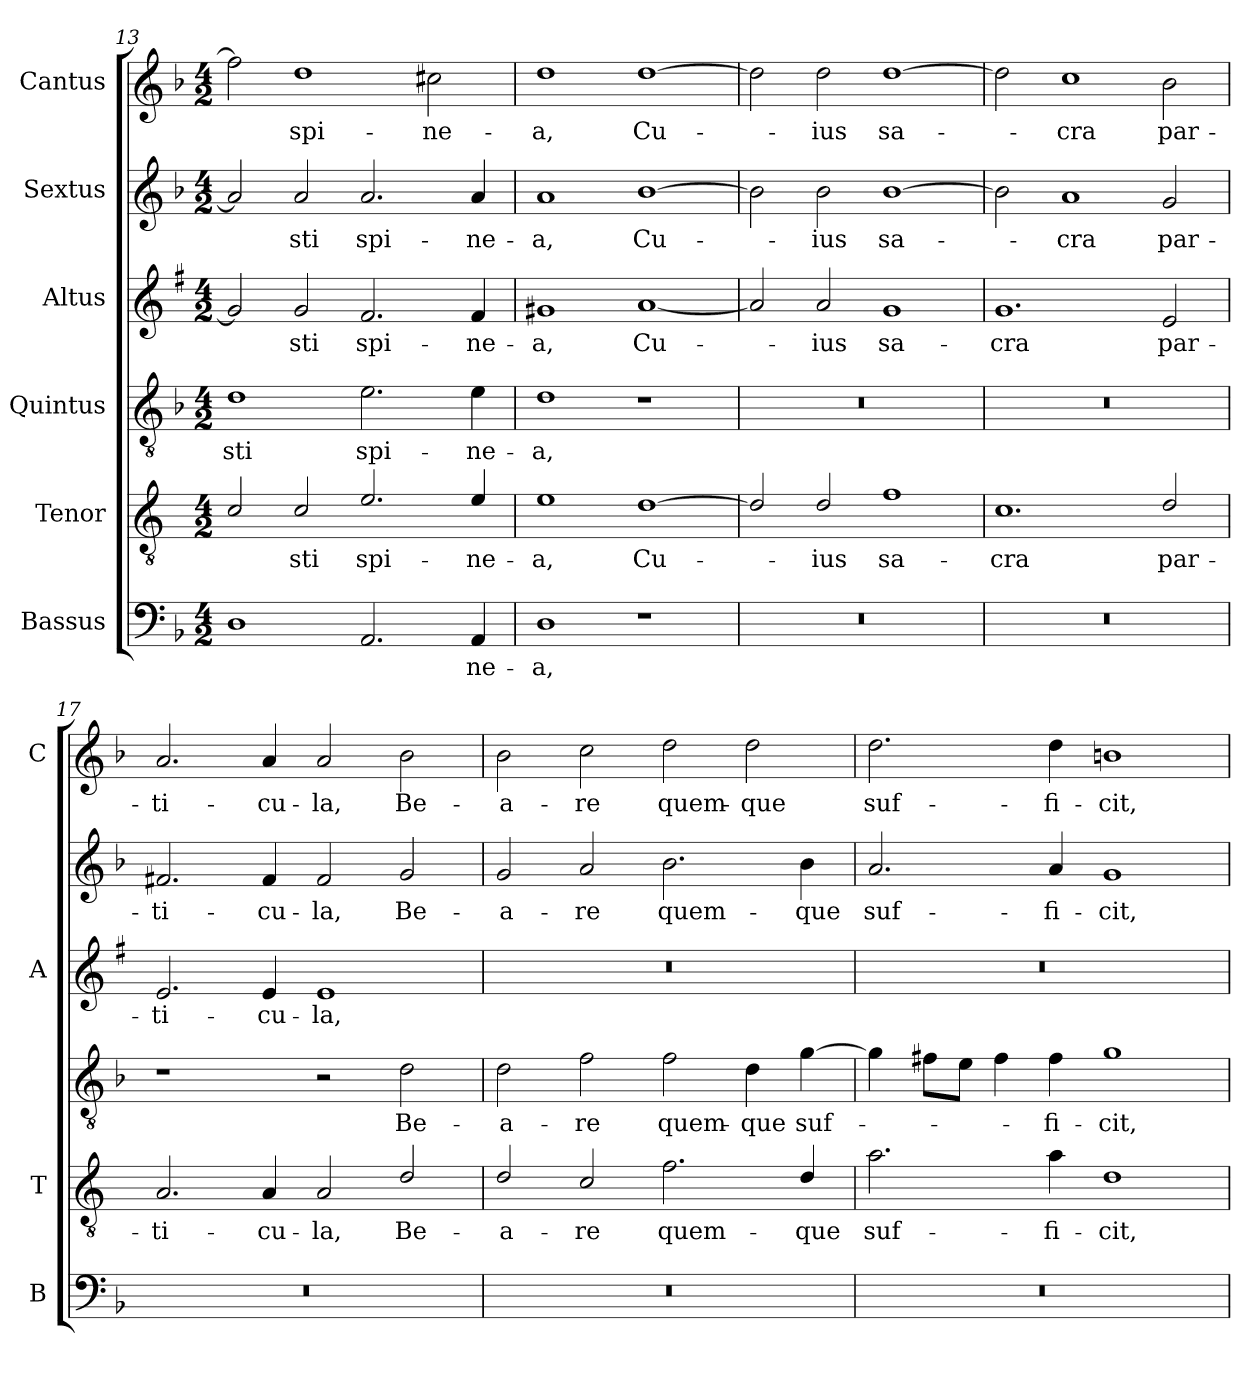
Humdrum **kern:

**kern	**text	**kern	**text	**kern	**text	**kern	**text	**kern	**text	**kern	**text
*part6	*part6	*part5	*part5	*part4	*part4	*part3	*part3	*part2	*part2	*part1	*part1
*staff6	*staff6	*staff5	*staff5	*staff4	*staff4	*staff3	*staff3	*staff2	*staff2	*staff1	*staff1
*I"Bassus	*	*I"Tenor	*	*I"Quintus	*	*I"Altus	*	*I"Sextus	*	*I"Cantus	*
*I'B	*	*I'T	*	*	*	*I'A	*	*	*	*I'C	*
*clefF4	*	*clefGv2	*	*clefGv2	*	*clefG2	*	*clefG2	*	*clefG2	*
*	*	*ITrd4c7	*	*	*	*ITrd1c2	*	*	*	*	*
*k[b-]	*	*k[b-]	*	*k[b-]	*	*k[b-]	*	*k[b-]	*	*k[b-]	*
*F:	*	*F:	*	*F:	*	*F:	*	*F:	*	*F:	*
*M4/2	*	*M4/2	*	*M4/2	*	*M4/2	*	*M4/2	*	*M4/2	*
=13	=13	=13	=13	=13	=13	=13	=13	=13	=13	=13	=13
!	!	!	!	!	!LO:LY:b	!	!	!	!	!	!
1D	.	2F/	.	1d	-sti	2f/]	.	2a/]	.	2ff\]	.
!	!	!	!LO:LY:b	!	!	!	!LO:LY:b	!	!LO:LY:b	!	!LO:LY:b
.	.	2F/	-sti	.	.	2f/	-sti	2a/	-sti	1dd	spi-
!	!	!	!LO:LY:b	!	!LO:LY:b	!	!LO:LY:b	!	!LO:LY:b	!	!
2.AA/	.	2.A/	spi-	2.e\	spi-	2.e/	spi-	2.a/	spi-	.	.
!	!	!	!	!	!	!	!	!	!	!	!LO:LY:b
.	.	.	.	.	.	.	.	.	.	2cc#X\	-ne-
!	!LO:LY:b	!	!LO:LY:b	!	!LO:LY:b	!	!LO:LY:b	!	!LO:LY:b	!	!
4AA/	-ne-	4A/	-ne-	4e\	-ne-	4e/	-ne-	4a/	-ne-	.	.
=14	=14	=14	=14	=14	=14	=14	=14	=14	=14	=14	=14
!	!LO:LY:b	!	!LO:LY:b	!	!LO:LY:b	!	!LO:LY:b	!	!LO:LY:b	!	!LO:LY:b
1D	-a,	1A	-a,	1d	-a,	1f#X	-a,	1a	-a,	1dd	-a,
!	!	!	!LO:LY:b	!	!	!	!LO:LY:b	!	!LO:LY:b	!	!LO:LY:b
1r	.	[1G	Cu-	1r	.	[1g	Cu-	[1b-	Cu-	[1dd	Cu-
!!LO:PB:g=z
=15	=15	=15	=15	=15	=15	=15	=15	=15	=15	=15	=15
0r	.	2G/]	.	0r	.	2g/]	.	2b-\]	.	2dd\]	.
!	!	!	!LO:LY:b	!	!	!	!LO:LY:b	!	!LO:LY:b	!	!LO:LY:b
.	.	2G/	-ius	.	.	2g/	-ius	2b-\	-ius	2dd\	-ius
!	!	!	!LO:LY:b	!	!	!	!LO:LY:b	!	!LO:LY:b	!	!LO:LY:b
.	.	1B-	sa-	.	.	1f	sa-	[1b-	sa-	[1dd	sa-
=16	=16	=16	=16	=16	=16	=16	=16	=16	=16	=16	=16
!	!	!	!LO:LY:b	!	!	!	!LO:LY:b	!	!	!	!
0r	.	1.F	-cra	0r	.	1.f	-cra	2b-\]	.	2dd\]	.
!	!	!	!	!	!	!	!	!	!LO:LY:b	!	!LO:LY:b
.	.	.	.	.	.	.	.	1a	-cra	1cc	-cra
!	!	!	!LO:LY:b	!	!	!	!LO:LY:b	!	!LO:LY:b	!	!LO:LY:b
.	.	2G/	par-	.	.	2d/	par-	2g/	par-	2b-\	par-
=17	=17	=17	=17	=17	=17	=17	=17	=17	=17	=17	=17
!	!	!	!LO:LY:b	!	!	!	!LO:LY:b	!	!LO:LY:b	!	!LO:LY:b
0r	.	2.D/	-ti-	1r	.	2.d/	-ti-	2.f#X/	-ti-	2.a/	-ti-
!	!	!	!LO:LY:b	!	!	!	!LO:LY:b	!	!LO:LY:b	!	!LO:LY:b
.	.	4D/	-cu-	.	.	4d/	-cu-	4f#/	-cu-	4a/	-cu-
!	!	!	!LO:LY:b	!	!	!	!LO:LY:b	!	!LO:LY:b	!	!LO:LY:b
.	.	2D/	-la,	2r	.	1d	-la,	2f#/	-la,	2a/	-la,
!	!	!	!LO:LY:b	!	!LO:LY:b	!	!	!	!LO:LY:b	!	!LO:LY:b
.	.	2G/	Be-	2d\	Be-	.	.	2g/	Be-	2b-\	Be-
=18	=18	=18	=18	=18	=18	=18	=18	=18	=18	=18	=18
!	!	!	!LO:LY:b	!	!LO:LY:b	!	!	!	!LO:LY:b	!	!LO:LY:b
0r	.	2G/	-a-	2d\	-a-	0r	.	2g/	-a-	2b-\	-a-
!	!	!	!LO:LY:b	!	!LO:LY:b	!	!	!	!LO:LY:b	!	!LO:LY:b
.	.	2F/	-re	2f\	-re	.	.	2a/	-re	2cc\	-re
!	!	!	!LO:LY:b	!	!LO:LY:b	!	!	!	!LO:LY:b	!	!LO:LY:b
.	.	2.B-\	quem-	2f\	quem-	.	.	2.b-\	quem-	2dd\	quem-
!	!	!	!	!	!LO:LY:b	!	!	!	!	!	!LO:LY:b
.	.	.	.	4d\	-que	.	.	.	.	2dd\	-que
!	!	!	!LO:LY:b	!	!LO:LY:b	!	!	!	!LO:LY:b	!	!
.	.	4G/	-que	[4g\	suf-	.	.	4b-\	-que	.	.
=19	=19	=19	=19	=19	=19	=19	=19	=19	=19	=19	=19
!	!	!	!LO:LY:b	!	!	!	!	!	!LO:LY:b	!	!LO:LY:b
0r	.	2.d\	suf-	4g\]	.	0r	.	2.a/	suf-	2.dd\	suf-
.	.	.	.	8f#X\L	.	.	.	.	.	.	.
.	.	.	.	8e\J	.	.	.	.	.	.	.
.	.	.	.	4f#\	.	.	.	.	.	.	.
!	!	!	!LO:LY:b	!	!LO:LY:b	!	!	!	!LO:LY:b	!	!LO:LY:b
.	.	4d\	-fi-	4f#\	-fi-	.	.	4a/	-fi-	4dd\	-fi-
!	!	!	!LO:LY:b	!	!LO:LY:b	!	!	!	!LO:LY:b	!	!LO:LY:b
.	.	1G	-cit,	1g	-cit,	.	.	1g	-cit,	1bn	-cit,
=	=	=	=	=	=	=	=	=	=	=	=
*-	*-	*-	*-	*-	*-	*-	*-	*-	*-	*-	*-
